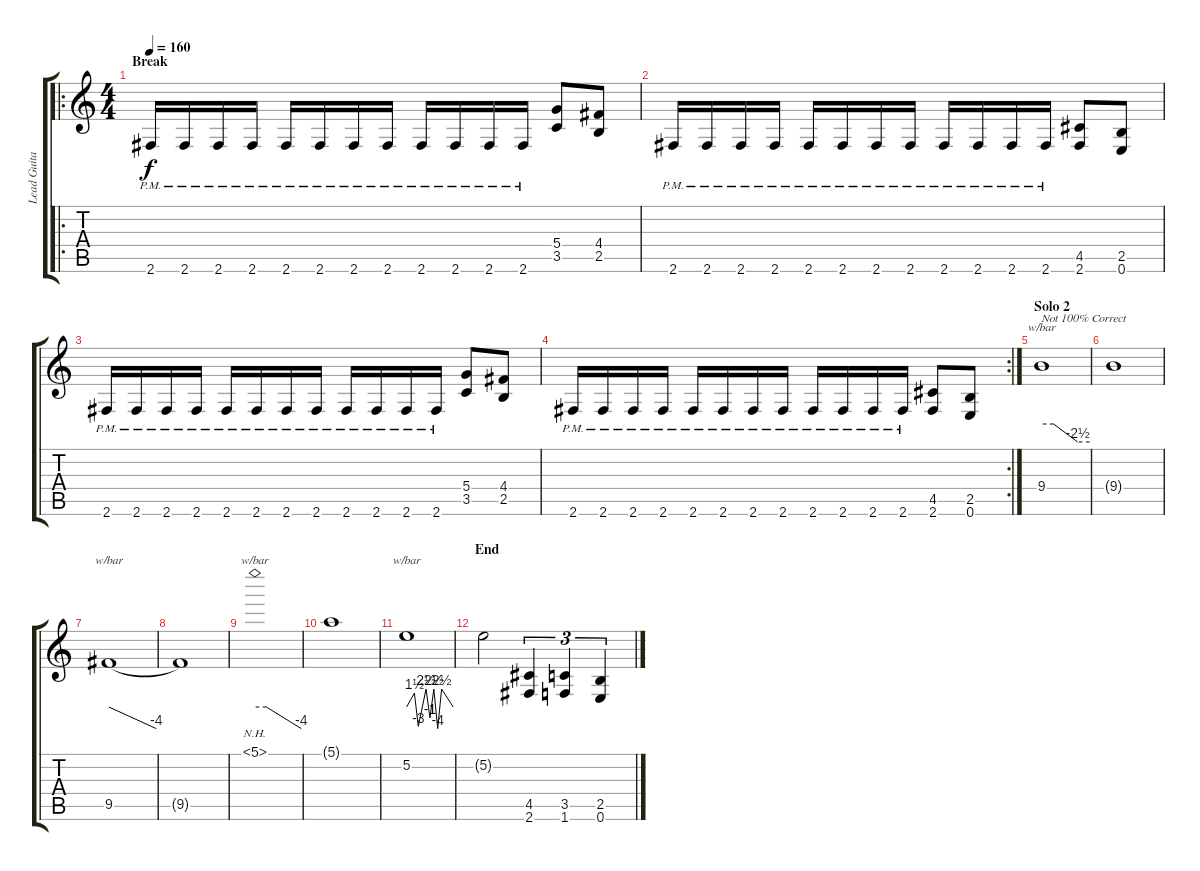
\track ("Lead Guitar" "Lead Guita") {instrument distortionguitar}
\staff {score tabs}
\tuning (E4 B3 G3 D3 A2 E2) {hide}
\ro
\ts (4 4)
\section ("" "Break")
\tempo 160
\clef g2
\ks c
2.6{pm}.16{dy f} 2.6{pm}.16 2.6{pm}.16 2.6{pm}.16 2.6{pm}.16 2.6{pm}.16 2.6{pm}.16 2.6{pm}.16 2.6{pm}.16 2.6{pm}.16 2.6{pm}.16 2.6{pm}.16 (5.4 3.5).8 (4.4 2.5).8 |
2.6{pm}.16 2.6{pm}.16 2.6{pm}.16 2.6{pm}.16 2.6{pm}.16 2.6{pm}.16 2.6{pm}.16 2.6{pm}.16 2.6{pm}.16 2.6{pm}.16 2.6{pm}.16 2.6{pm}.16 (4.5 2.6).8 (2.5 0.6).8 |
2.6{pm}.16 2.6{pm}.16 2.6{pm}.16 2.6{pm}.16 2.6{pm}.16 2.6{pm}.16 2.6{pm}.16 2.6{pm}.16 2.6{pm}.16 2.6{pm}.16 2.6{pm}.16 2.6{pm}.16 (5.4 3.5).8 (4.4 2.5).8 |
\rc 2
2.6{pm}.16 2.6{pm}.16 2.6{pm}.16 2.6{pm}.16 2.6{pm}.16 2.6{pm}.16 2.6{pm}.16 2.6{pm}.16 2.6{pm}.16 2.6{pm}.16 2.6{pm}.16 2.6{pm}.16 (4.5 2.6).8 (2.5 0.6).8 |
\section ("" "Solo 2")
9.4.1{tbe (custom default 0 0 15 0 45 -10 60 -10) txt "Not 100% Correct"} |
9.4{t}.1 |
9.5.1{tbe (dive default 0 0 60 -16)} |
9.5{t}.1 |
5.1{nh}.1{tbe (custom default 0 0 15 0 60 -16)} |
5.1{t}.1 |
5.2.1{tbe (custom default 0 0 10 6 15 -12 25 10 30 -4 35 10 40 -16 45 10 60 0)} |
\section ("" "End")
5.2{t}.2 (4.5 2.6).4{tu (3 2)} (3.5 1.6).4{tu (3 2)} (2.5 0.6).4{tu (3 2)}
